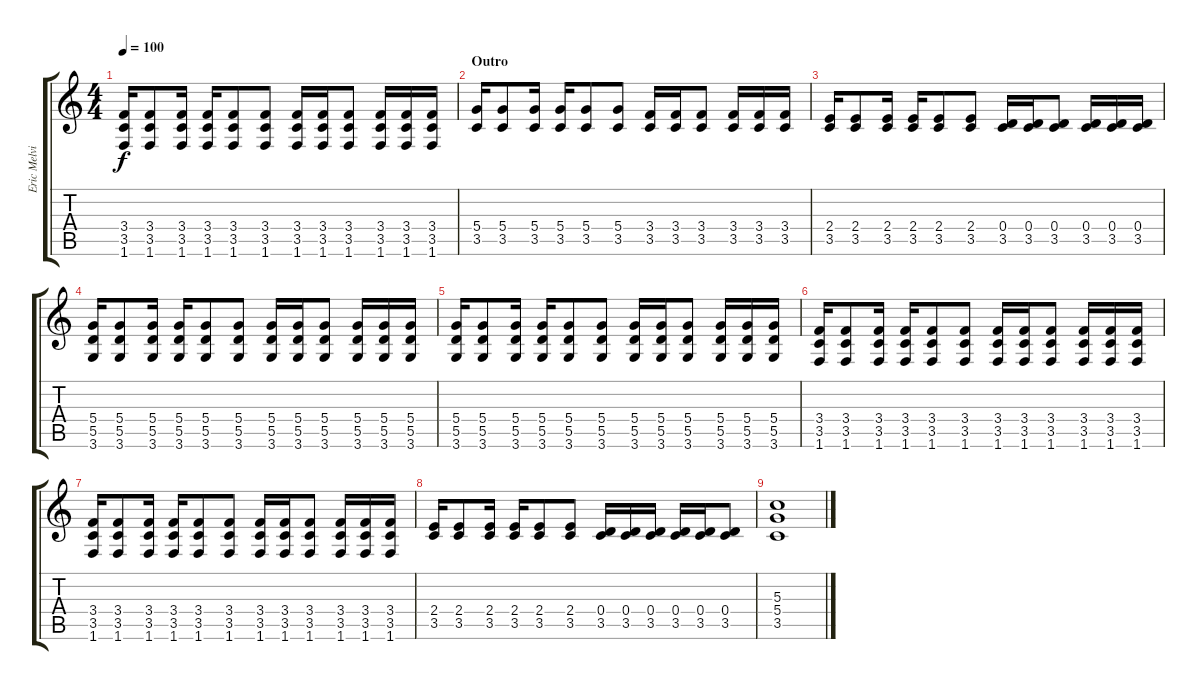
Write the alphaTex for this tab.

\track ("Eric Melvin" "Eric Melvi") {instrument overdrivenguitar}
\staff {score tabs}
\tuning (E4 B3 G3 D3 A2 E2) {hide}
\ts (4 4)
\tempo 100
\clef g2
\ks c
(3.4 3.5 1.6).16{dy f} (3.4 3.5 1.6).8 (3.4 3.5 1.6).16 (3.4 3.5 1.6).16 (3.4 3.5 1.6).8 (3.4 3.5 1.6).8 (3.4 3.5 1.6).16 (3.4 3.5 1.6).16 (3.4 3.5 1.6).8 (3.4 3.5 1.6).16 (3.4 3.5 1.6).16 (3.4 3.5 1.6).16 |
\section ("" "Outro")
(5.4 3.5).16{volume 14} (5.4 3.5).8 (5.4 3.5).16 (5.4 3.5).16 (5.4 3.5).8 (5.4 3.5).8 (3.4 3.5).16 (3.4 3.5).16 (3.4 3.5).8 (3.4 3.5).16 (3.4 3.5).16 (3.4 3.5).16 |
(2.4 3.5).16 (2.4 3.5).8 (2.4 3.5).16 (2.4 3.5).16 (2.4 3.5).8 (2.4 3.5).8 (0.4 3.5).16 (0.4 3.5).16 (0.4 3.5).8 (0.4 3.5).16 (0.4 3.5).16 (0.4 3.5).16 |
(5.4 5.5 3.6).16 (5.4 5.5 3.6).8 (5.4 5.5 3.6).16 (5.4 5.5 3.6).16 (5.4 5.5 3.6).8 (5.4 5.5 3.6).8 (5.4 5.5 3.6).16 (5.4 5.5 3.6).16 (5.4 5.5 3.6).8 (5.4 5.5 3.6).16 (5.4 5.5 3.6).16 (5.4 5.5 3.6).16 |
(5.4 5.5 3.6).16 (5.4 5.5 3.6).8 (5.4 5.5 3.6).16 (5.4 5.5 3.6).16 (5.4 5.5 3.6).8 (5.4 5.5 3.6).8 (5.4 5.5 3.6).16 (5.4 5.5 3.6).16 (5.4 5.5 3.6).8 (5.4 5.5 3.6).16 (5.4 5.5 3.6).16 (5.4 5.5 3.6).16 |
(3.4 3.5 1.6).16 (3.4 3.5 1.6).8 (3.4 3.5 1.6).16 (3.4 3.5 1.6).16 (3.4 3.5 1.6).8 (3.4 3.5 1.6).8 (3.4 3.5 1.6).16 (3.4 3.5 1.6).16 (3.4 3.5 1.6).8 (3.4 3.5 1.6).16 (3.4 3.5 1.6).16 (3.4 3.5 1.6).16 |
(3.4 3.5 1.6).16 (3.4 3.5 1.6).8 (3.4 3.5 1.6).16 (3.4 3.5 1.6).16 (3.4 3.5 1.6).8 (3.4 3.5 1.6).8 (3.4 3.5 1.6).16 (3.4 3.5 1.6).16 (3.4 3.5 1.6).8 (3.4 3.5 1.6).16 (3.4 3.5 1.6).16 (3.4 3.5 1.6).16 |
(2.4 3.5).16 (2.4 3.5).8 (2.4 3.5).16 (2.4 3.5).16 (2.4 3.5).8 (2.4 3.5).8 (0.4 3.5).16 (0.4 3.5).16 (0.4 3.5).16 (0.4 3.5).16 (0.4 3.5).16 (0.4 3.5).8 |
(5.3 5.4 3.5).1
